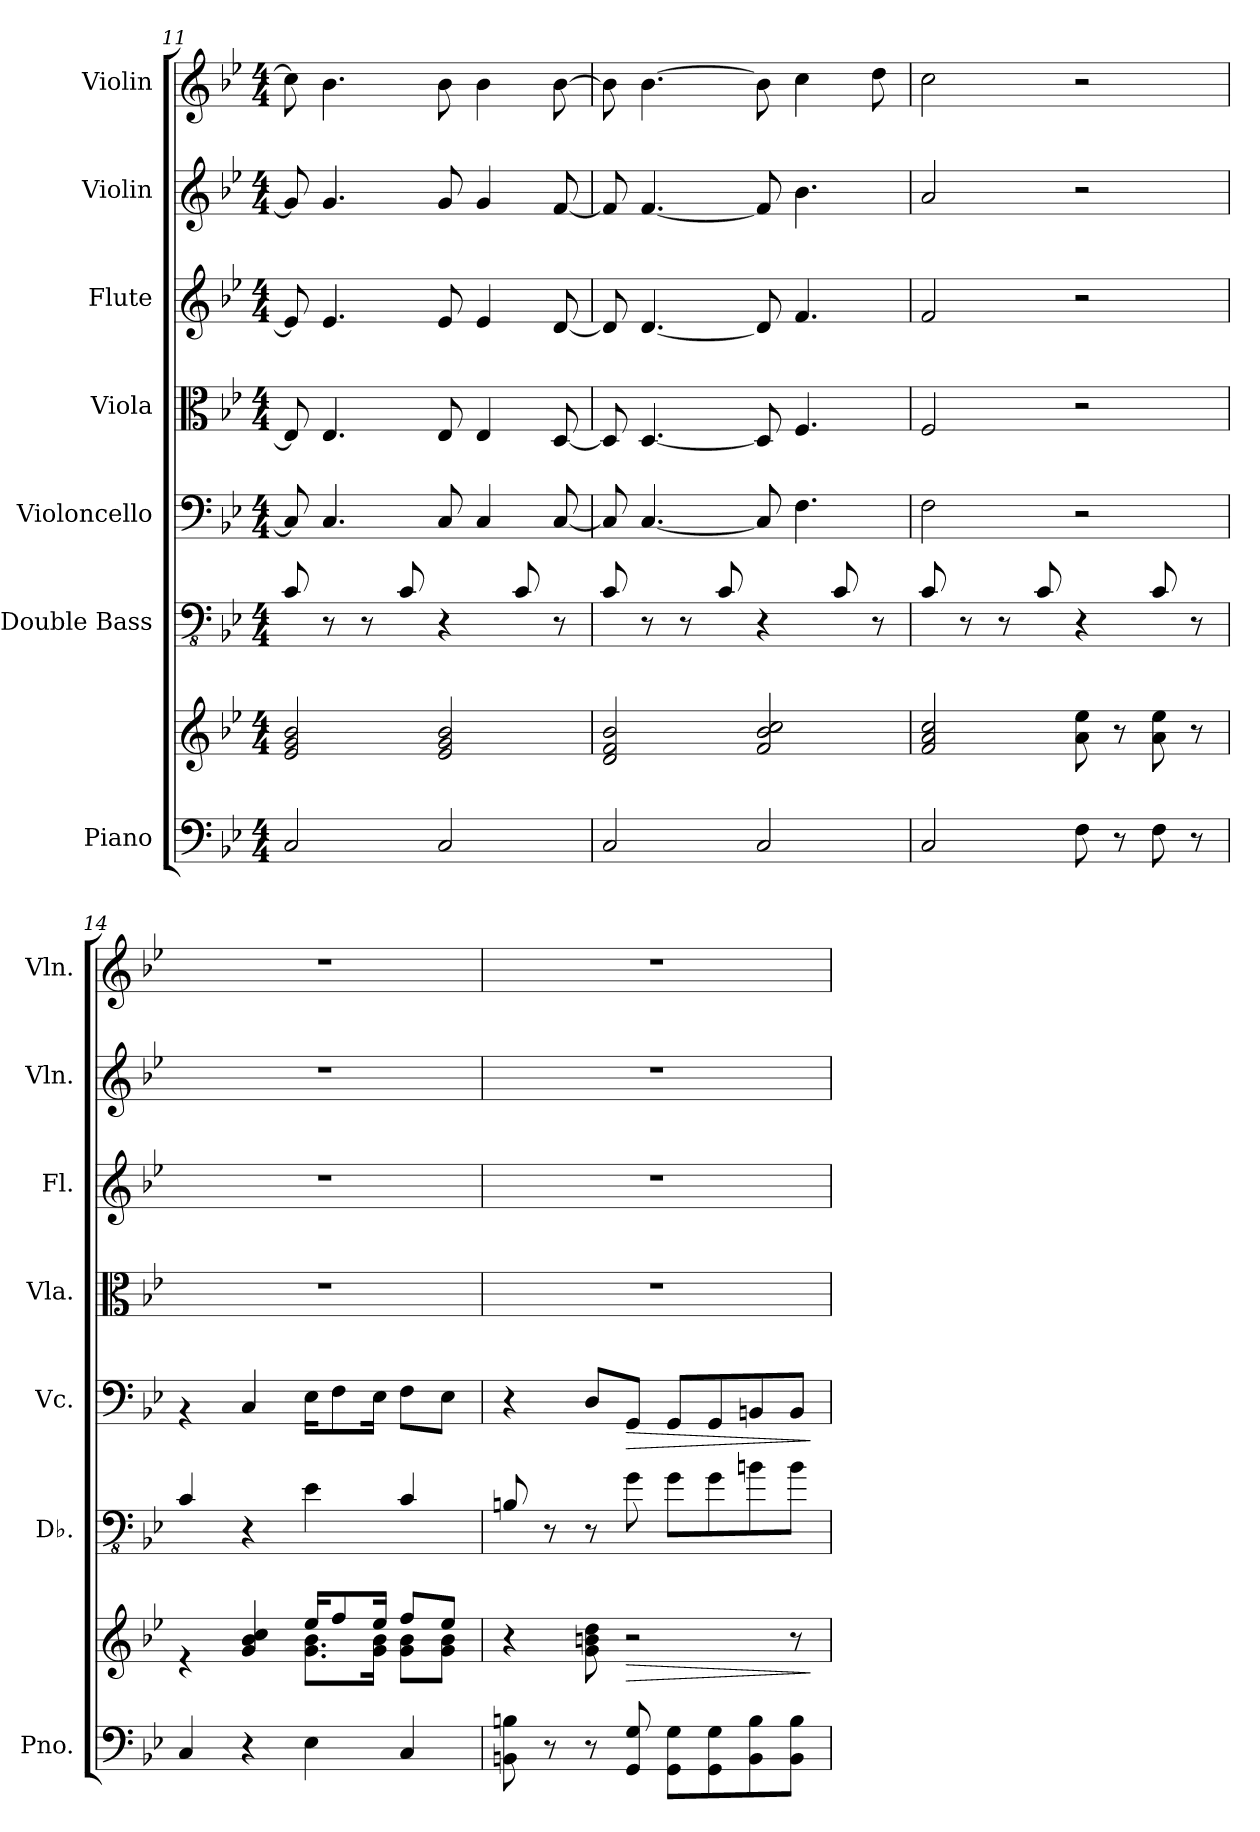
**kern	**kern	**dynam	**kern	**kern	**dynam	**kern	**kern	**kern	**kern
*part7	*part7	*part7	*part6	*part5	*part5	*part4	*part3	*part2	*part1
*staff8	*staff7	*staff7/8	*staff6	*staff5	*staff5	*staff4	*staff3	*staff2	*staff1
*I"Piano	*	*	*I"Double Bass	*I"Violoncello	*	*I"Viola	*I"Flute	*I"Violin	*I"Violin
*I'Pno.	*	*	*I'Db.	*I'Vc.	*	*I'Vla.	*I'Fl.	*I'Vln.	*I'Vln.
*clefF4	*clefG2	*	*clefFv4	*clefF4	*	*clefC3	*clefG2	*clefG2	*clefG2
*	*	*	*ITrd7c12	*	*	*	*	*	*
*k[b-e-]	*k[b-e-]	*	*k[b-e-]	*k[b-e-]	*	*k[b-e-]	*k[b-e-]	*k[b-e-]	*k[b-e-]
*M4/4	*M4/4	*	*M4/4	*M4/4	*	*M4/4	*M4/4	*M4/4	*M4/4
=11	=11	=11	=11	=11	=11	=11	=11	=11	=11
2C/	2e-/ 2g/ 2b-/	.	8CC/	8C/]	.	8E-/]	8e-/]	8g/]	8cc\]
.	.	.	8r	4.C/	.	4.E-/	4.e-/	4.g/	4.b-\
.	.	.	8r	.	.	.	.	.	.
.	.	.	8CC/	.	.	.	.	.	.
2C/	2e-/ 2g/ 2b-/	.	4r	8C/	.	8E-/	8e-/	8g/	8b-\
.	.	.	.	4C/	.	4E-/	4e-/	4g/	4b-\
.	.	.	8CC/	.	.	.	.	.	.
.	.	.	8r	[8C/	.	[8D/	[8d/	[8f/	[8b-\
!!LO:PB:g=z
=12	=12	=12	=12	=12	=12	=12	=12	=12	=12
2C/	2d/ 2f/ 2b-/	.	8CC/	8C/]	.	8D/]	8d/]	8f/]	8b-\]
.	.	.	8r	[4.C/	.	[4.D/	[4.d/	[4.f/	[4.b-\
.	.	.	8r	.	.	.	.	.	.
.	.	.	8CC/	.	.	.	.	.	.
2C/	2f/ 2b-/ 2cc/	.	4r	8C/]	.	8D/]	8d/]	8f/]	8b-\]
.	.	.	.	4.F\	.	4.F/	4.f/	4.b-\	4cc\
.	.	.	8CC/	.	.	.	.	.	.
.	.	.	8r	.	.	.	.	.	8dd\
=13	=13	=13	=13	=13	=13	=13	=13	=13	=13
2C/	2f/ 2a/ 2cc/	.	8CC/	2F\	.	2F/	2f/	2a/	2cc\
.	.	.	8r	.	.	.	.	.	.
.	.	.	8r	.	.	.	.	.	.
.	.	.	8CC/	.	.	.	.	.	.
8F\	8a\ 8ee-\	.	4r	2r	.	2r	2r	2r	2r
8r	8r	.	.	.	.	.	.	.	.
8F\	8a\ 8ee-\	.	8CC/	.	.	.	.	.	.
8r	8r	.	8r	.	.	.	.	.	.
=14	=14	=14	=14	=14	=14	=14	=14	=14	=14
*	*^	*	*	*	*	*	*	*	*
4C/	4re	2ryy	.	4CC/	4rBB	.	1r	1r	1r	1r
4r	4g/ 4b-/ 4cc/	.	.	4r	4C/	.	.	.	.	.
4E-\	16ee-/KL	8.g\ 8.b-\L	.	4EE-\	16E-\KL	.	.	.	.	.
.	8ff/	.	.	.	8F\	.	.	.	.	.
.	16ee-/Jk	16g\ 16b-\Jk	.	.	16E-\Jk	.	.	.	.	.
4C/	8ff/L	8g\ 8b-\L	.	4CC/	8F\L	.	.	.	.	.
.	8ee-/J	8g\ 8b-\J	.	.	8E-\J	.	.	.	.	.
*	*v	*v	*	*	*	*	*	*	*	*
=15	=15	=15	=15	=15	=15	=15	=15	=15	=15
8BBn\ 8Bn\	4r	.	8BBBn/	4r	.	1r	1r	1r	1r
8r	.	.	8r	.	.	.	.	.	.
8r	8g\ 8bn\ 8dd\	.	8r	8D/L	.	.	.	.	.
!	!	!LO:HP:b	!	!	!LO:HP:b	!	!	!	!
8GG/ 8G/	2r	>	8GG\	8GG/J	>	.	.	.	.
8GG\ 8G\L	.	.	8GG\L	8GG/L	.	.	.	.	.
8GG\ 8G\	.	.	8GG\	8GG/	.	.	.	.	.
8BB\ 8B\	.	.	8BBn\	8BBn/	.	.	.	.	.
8BB\ 8B\J	8r	.	8BB\J	8BB/J	.	.	.	.	.
.	.	]	.	.	]	.	.	.	.
=	=	=	=	=	=	=	=	=	=
*-	*-	*-	*-	*-	*-	*-	*-	*-	*-
